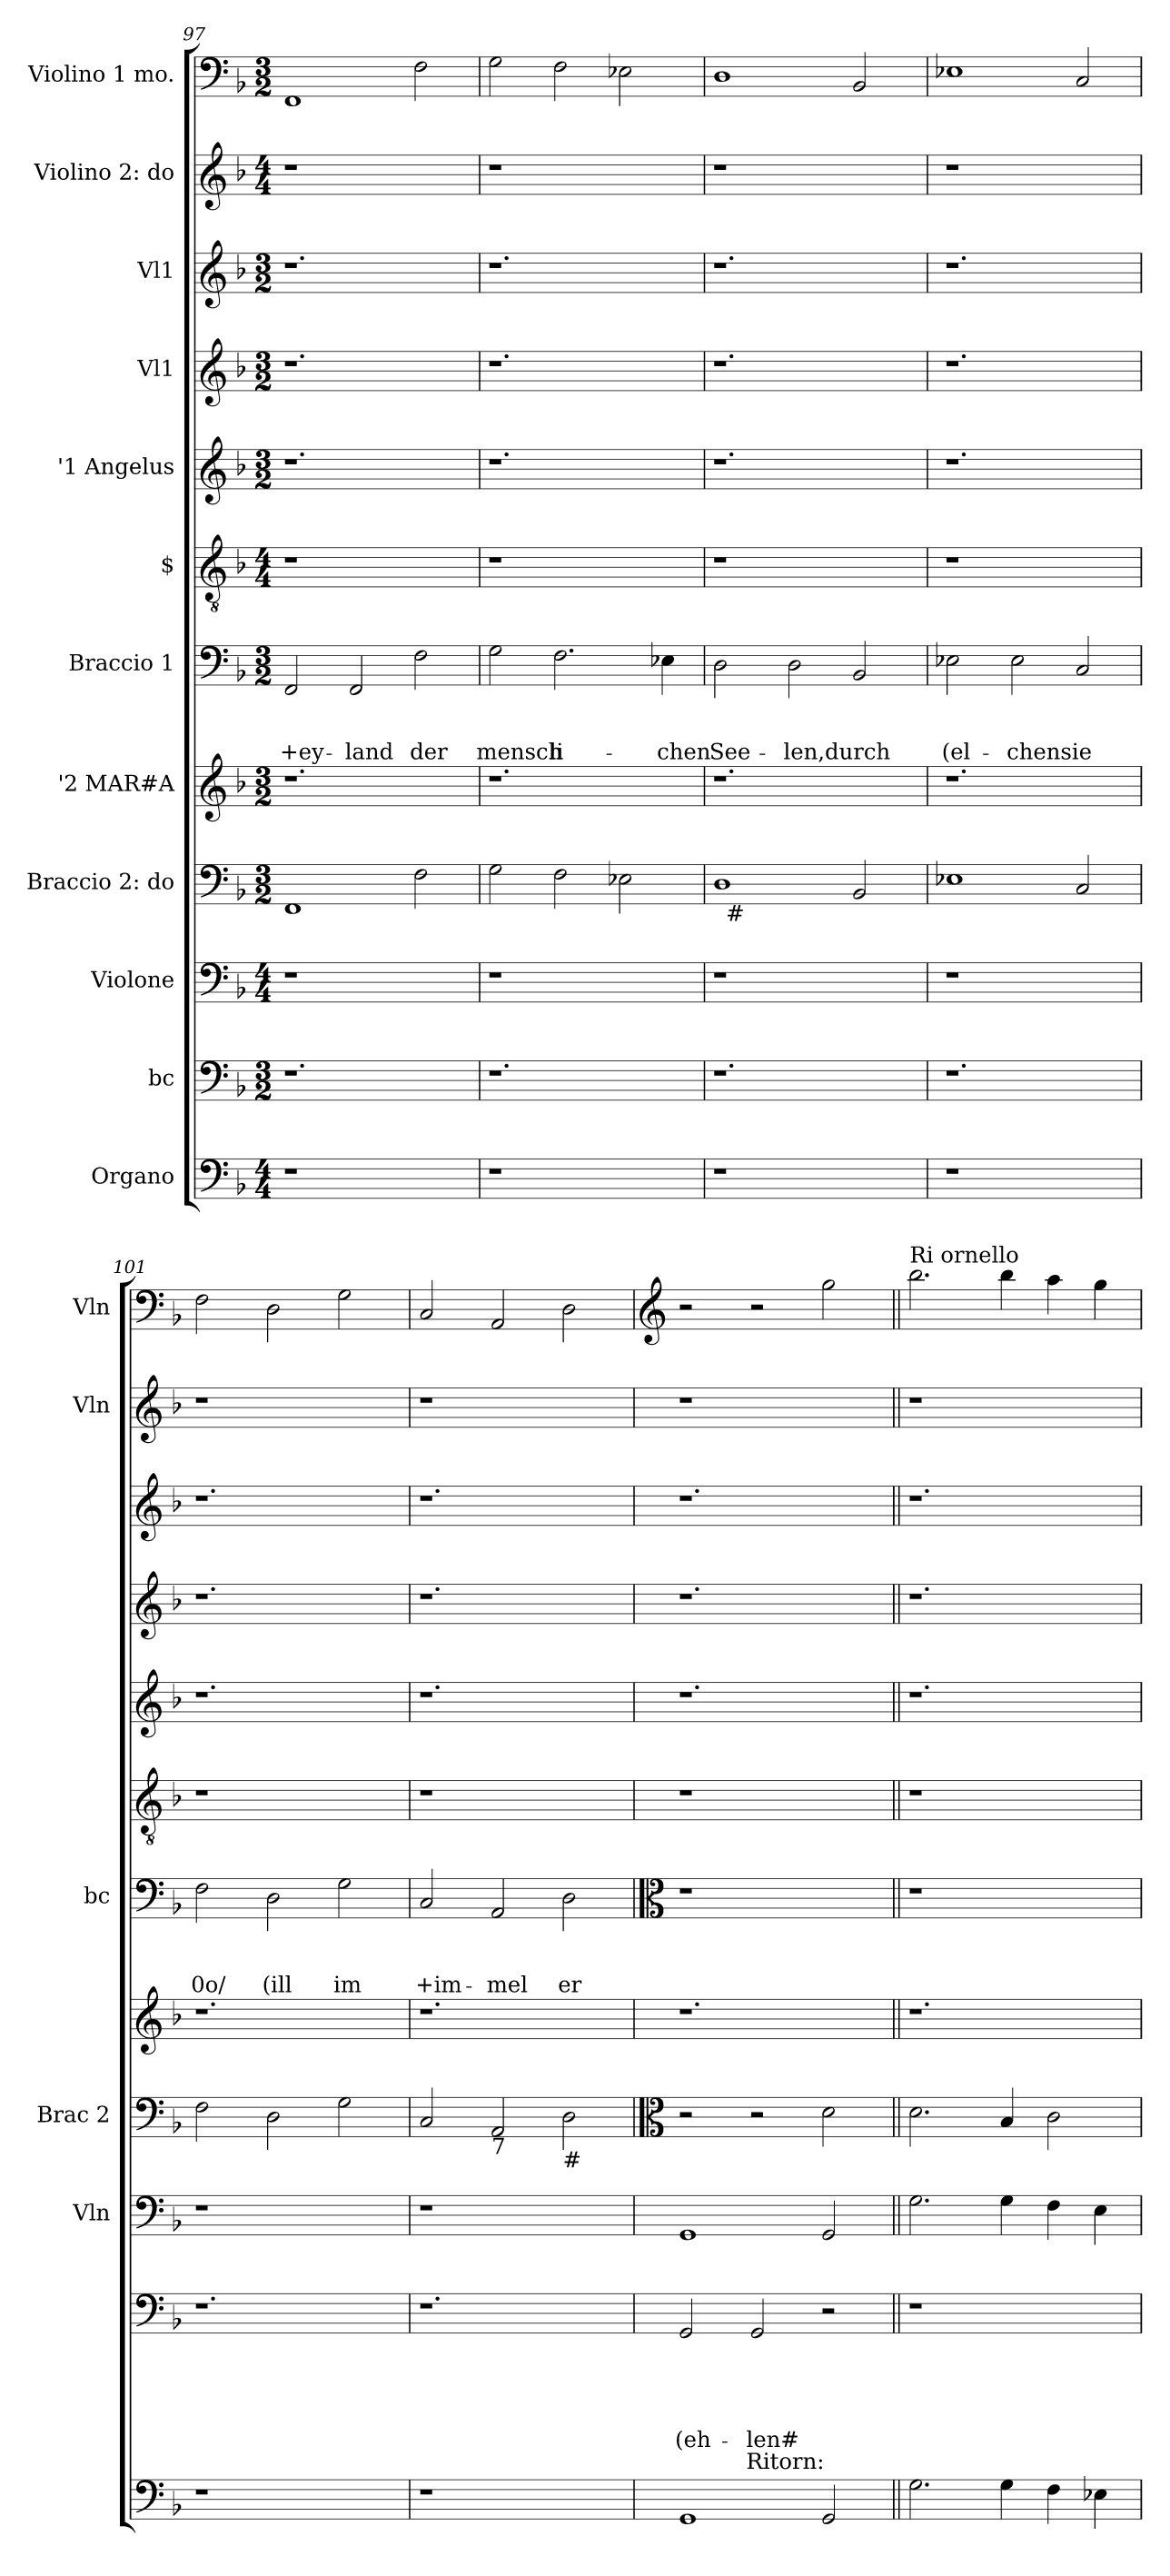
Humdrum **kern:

**kern	**kern	**text	**text	**text	**text	**text	**text	**kern	**kern	**kern	**kern	**text	**text	**text	**kern	**kern	**kern	**kern	**kern	**kern
*part12	*part11	*part11	*part11	*part11	*part11	*part11	*part11	*part10	*part9	*part8	*part7	*part7	*part7	*part7	*part6	*part5	*part4	*part3	*part2	*part1
*staff12	*staff11	*staff11	*staff11	*staff11	*staff11	*staff11	*staff11	*staff10	*staff9	*staff8	*staff7	*staff7	*staff7	*staff7	*staff6	*staff5	*staff4	*staff3	*staff2	*staff1
*I"Organo	*I"bc	*	*	*	*	*	*	*I"Violone	*I"Braccio 2: do	*I"'2 MAR#A	*I"Braccio 1	*	*	*	*I"$	*I"'1 Angelus	*I"Vl1	*I"Vl1	*I"Violino 2: do	*I"Violino 1 mo.
*	*	*	*	*	*	*	*	*I'Vln	*I'Brac 2	*	*I'bc	*	*	*	*	*	*	*	*I'Vln	*I'Vln
*clefF4	*clefF4	*	*	*	*	*	*	*clefF4	*clefF4	*clefG2	*clefF4	*	*	*	*clefGv2	*clefG2	*clefG2	*clefG2	*clefG2	*clefF4
*k[b-]	*k[b-]	*	*	*	*	*	*	*k[b-]	*k[b-]	*k[b-]	*k[b-]	*	*	*	*k[b-]	*k[b-]	*k[b-]	*k[b-]	*k[b-]	*k[b-]
*F:	*F:	*	*	*	*	*	*	*F:	*F:	*F:	*F:	*	*	*	*F:	*F:	*F:	*F:	*F:	*F:
*M4/4	*M3/2	*	*	*	*	*	*	*M4/4	*M3/2	*M3/2	*M3/2	*	*	*	*M4/4	*M3/2	*M3/2	*M3/2	*M4/4	*M3/2
=97	=97	=97	=97	=97	=97	=97	=97	=97	=97	=97	=97	=97	=97	=97	=97	=97	=97	=97	=97	=97
!	!	!	!	!	!	!	!	!	!	!	!	!	!	!LO:LY:b	!	!	!	!	!	!
1r	1.r	.	.	.	.	.	.	1r	1FF	1.r	2FF/	.	.	+ey-	1r	1.r	1.r	1.r	1r	1FF
!	!	!	!	!	!	!	!	!	!	!	!	!	!	!LO:LY:b:rj	!	!	!	!	!	!
.	.	.	.	.	.	.	.	.	.	.	2FF/	.	.	-land	.	.	.	.	.	.
!	!	!	!	!	!	!	!	!	!	!	!	!	!	!LO:LY:b	!	!	!	!	!	!
2ryy	.	.	.	.	.	.	.	2ryy	2F\	.	2F\	.	.	der	2ryy	.	.	.	2ryy	2F\
=98	=98	=98	=98	=98	=98	=98	=98	=98	=98	=98	=98	=98	=98	=98	=98	=98	=98	=98	=98	=98
!	!	!	!	!	!	!	!	!	!	!	!	!	!	!LO:LY:b	!	!	!	!	!	!
1r	1.r	.	.	.	.	.	.	1r	2G\	1.r	2G\	.	.	mensch-	1r	1.r	1.r	1.r	1r	2G>\
!	!	!	!	!	!	!	!	!	!	!	!	!	!	!LO:LY:b	!	!	!	!	!	!
.	.	.	.	.	.	.	.	.	2F>\	.	2.F\	.	.	-li-	.	.	.	.	.	2F\
2ryy	.	.	.	.	.	.	.	2ryy	2E-X>\	.	.	.	.	.	2ryy	.	.	.	2ryy	2E-X\
!	!	!	!	!	!	!	!	!	!	!	!	!	!	!LO:LY:b:rj	!	!	!	!	!	!
.	.	.	.	.	.	.	.	.	.	.	4E-X\	.	.	-chen	.	.	.	.	.	.
=99	=99	=99	=99	=99	=99	=99	=99	=99	=99	=99	=99	=99	=99	=99	=99	=99	=99	=99	=99	=99
!	!	!	!	!	!	!	!	!	!	!	!	!	!	!LO:LY:b	!	!	!	!	!	!
*	*	*	*	*	*	*	*	*	*^	*	*	*	*	*	*	*	*	*	*	*
1r	1.r	.	.	.	.	.	.	1r	1D	32ryy	1.r	2D\	.	.	See-	1r	1.r	1.r	1.r	1r	1D
!	!	!	!	!	!	!	!	!	!	!LO:TX:b:t=#	!	!	!	!	!	!	!	!	!	!	!
.	.	.	.	.	.	.	.	.	.	1ryy	.	.	.	.	.	.	.	.	.	.	.
!	!	!	!	!	!	!	!	!	!	!	!	!	!	!	!LO:LY:b	!	!	!	!	!	!
.	.	.	.	.	.	.	.	.	.	.	.	2D\	.	.	-len,durch	.	.	.	.	.	.
2ryy	.	.	.	.	.	.	.	2ryy	2BB-/	.	.	2BB-/	.	.	.	2ryy	.	.	.	2ryy	2BB-/
.	.	.	.	.	.	.	.	.	.	4...ryy	.	.	.	.	.	.	.	.	.	.	.
=100	=100	=100	=100	=100	=100	=100	=100	=100	=100	=100	=100	=100	=100	=100	=100	=100	=100	=100	=100	=100	=100
!	!	!	!	!	!	!	!	!	!	!	!	!	!	!	!LO:LY:b	!	!	!	!	!	!
*	*	*	*	*	*	*	*	*	*v	*v	*	*	*	*	*	*	*	*	*	*	*
1r	1.r	.	.	.	.	.	.	1r	1E-X	1.r	2E-X\	.	.	(el-	1r	1.r	1.r	1.r	1r	1E-X
!	!	!	!	!	!	!	!	!	!	!	!	!	!	!LO:LY:b	!	!	!	!	!	!
.	.	.	.	.	.	.	.	.	.	.	2E-\	.	.	-chensie	.	.	.	.	.	.
2ryy	.	.	.	.	.	.	.	2ryy	2C/	.	2C/	.	.	.	2ryy	.	.	.	2ryy	2C/
=101	=101	=101	=101	=101	=101	=101	=101	=101	=101	=101	=101	=101	=101	=101	=101	=101	=101	=101	=101	=101
!	!	!	!	!	!	!	!	!	!	!	!	!	!	!LO:LY:b	!	!	!	!	!	!
1r	1.r	.	.	.	.	.	.	1r	2F\	1.r	2F\	.	.	0o/	1r	1.r	1.r	1.r	1r	2F\
!	!	!	!	!	!	!	!	!	!	!	!	!	!	!LO:LY:b	!	!	!	!	!	!
.	.	.	.	.	.	.	.	.	2D\	.	2D\	.	.	(ill	.	.	.	.	.	2D\
!	!	!	!	!	!	!	!	!	!	!	!	!	!	!LO:LY:b	!	!	!	!	!	!
2ryy	.	.	.	.	.	.	.	2ryy	2G\	.	2G\	.	.	im	2ryy	.	.	.	2ryy	2G\
=102	=102	=102	=102	=102	=102	=102	=102	=102	=102	=102	=102	=102	=102	=102	=102	=102	=102	=102	=102	=102
!	!	!	!	!	!	!	!	!	!	!	!	!	!	!LO:LY:b	!	!	!	!	!	!
1r	1.r	.	.	.	.	.	.	1r	2C/	1.r	2C/	.	.	+im-	1r	1.r	1.r	1.r	1r	2C/
!	!	!	!	!	!	!	!	!	!LO:TX:b:t=7	!	!	!	!	!	!	!	!	!	!	!
!	!	!	!	!	!	!	!	!	!	!	!	!	!	!LO:LY:b:rj	!	!	!	!	!	!
.	.	.	.	.	.	.	.	.	2AA/	.	2AA/	.	.	-mel	.	.	.	.	.	2AA/
!	!	!	!	!	!	!	!	!	!LO:TX:b:t=#	!	!	!	!	!	!	!	!	!	!	!
!	!	!	!	!	!	!	!	!	!	!	!	!	!	!LO:LY:b	!	!	!	!	!	!
2ryy	.	.	.	.	.	.	.	2ryy	2D\	.	2D\	.	.	er-	2ryy	.	.	.	2ryy	2D\
!!LO:LB:g=z
=103	=103	=103	=103	=103	=103	=103	=103	=103	=103	=103	=103	=103	=103	=103	=103	=103	=103	=103	=103	=103
*	*	*	*	*	*	*	*	*	*clefC3	*	*clefC3	*	*	*	*	*	*	*	*	*clefG2
!	!	!	!	!	!	!LO:LY:b	!	!	!	!	!LO:N:vis=1	!	!	!	!	!	!	!	!	!
1GG	2GG/	.	.	.	.	(eh-	.	1GG	2r	1.r	1.r	.	.	.	1r	1.r	1.r	1.r	1r	2r
!	!	!	!	!	!	!LO:LY:b:rj	!LO:LY:b:rj	!	!	!	!	!	!	!	!	!	!	!	!	!
.	2GG/	.	.	.	.	-len#	Ritorn:	.	2r	.	.	.	.	.	.	.	.	.	.	2r
2GG/	2r	.	.	.	.	.	.	2GG/	2d\	.	.	.	.	.	2ryy	.	.	.	2ryy	2gg\
=104||	=104||	=104||	=104||	=104||	=104||	=104||	=104||	=104||	=104||	=104||	=104||	=104||	=104||	=104||	=104||	=104||	=104||	=104||	=104||	=104||
!	!	!	!	!	!	!	!	!	!	!	!	!	!	!	!	!	!	!	!	!LO:TX:a:t=Ri ornello
!	!LO:N:vis=1	!	!	!	!	!	!	!	!	!	!LO:N:vis=1	!	!	!	!	!	!	!	!	!
2.G\	1.r	.	.	.	.	.	.	2.G\	2.d\	1.r	1.r	.	.	.	1r	1.r	1.r	1.r	1r	2.bb-\
4G\	.	.	.	.	.	.	.	4G\	4B-/	.	.	.	.	.	.	.	.	.	.	4bb-\
4F\	.	.	.	.	.	.	.	4F\	2c\	.	.	.	.	.	2ryy	.	.	.	2ryy	4aa\
4E-X\	.	.	.	.	.	.	.	4E\	.	.	.	.	.	.	.	.	.	.	.	4gg\
=	=	=	=	=	=	=	=	=	=	=	=	=	=	=	=	=	=	=	=	=
*-	*-	*-	*-	*-	*-	*-	*-	*-	*-	*-	*-	*-	*-	*-	*-	*-	*-	*-	*-	*-
